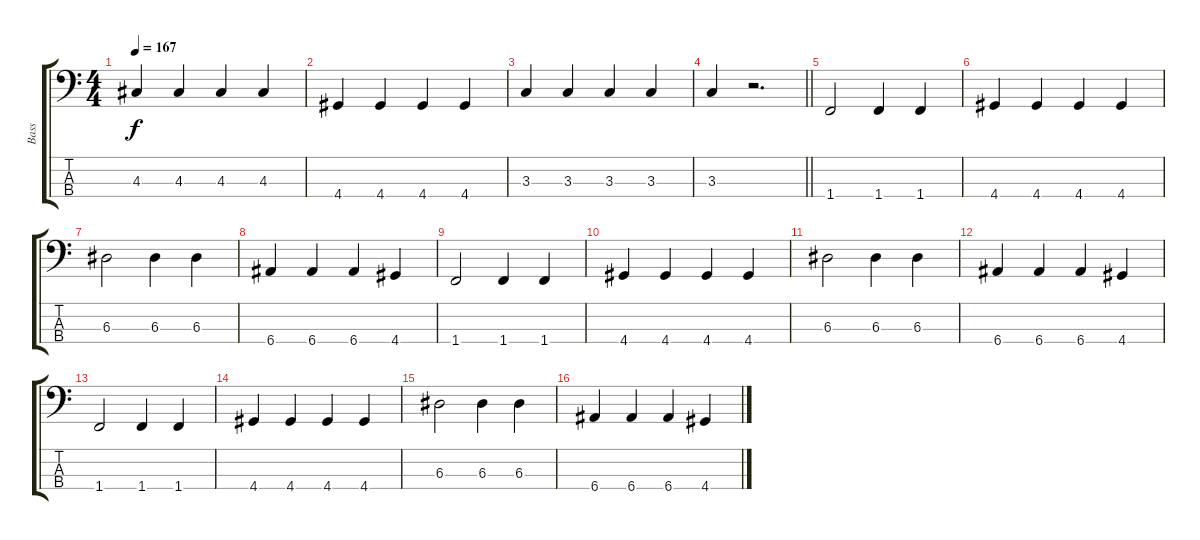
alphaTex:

\track ("Bass" "Bass") {instrument electricbassfinger}
\staff {score tabs}
\tuning (G2 D2 A1 E1) {hide}
\ts (4 4)
\tempo 167
\clef f4
\ks c
4.3.4{dy f} 4.3.4 4.3.4 4.3.4 |
4.4.4 4.4.4 4.4.4 4.4.4 |
3.3.4 3.3.4 3.3.4 3.3.4 |
\barLineRight lightlight
3.3.4 r.2{d} |
1.4.2{instrument electricbassfinger} 1.4.4 1.4.4 |
4.4.4 4.4.4 4.4.4 4.4.4 |
6.3.2 6.3.4 6.3.4 |
6.4.4 6.4.4 6.4.4 4.4.4 |
1.4.2 1.4.4 1.4.4 |
4.4.4 4.4.4 4.4.4 4.4.4 |
6.3.2 6.3.4 6.3.4 |
6.4.4 6.4.4 6.4.4 4.4.4 |
1.4.2 1.4.4 1.4.4 |
4.4.4 4.4.4 4.4.4 4.4.4 |
6.3.2 6.3.4 6.3.4 |
6.4.4 6.4.4 6.4.4 4.4.4
